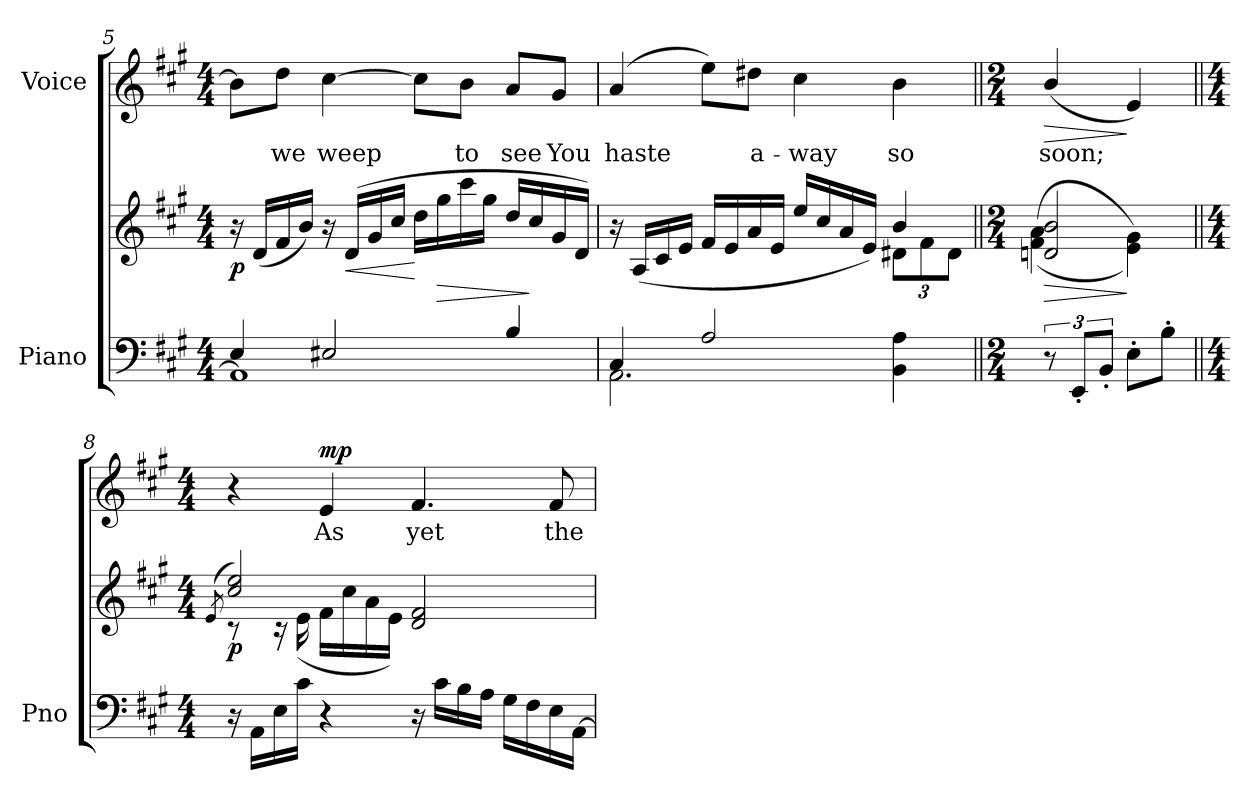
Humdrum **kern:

**kern	**kern	**dynam	**kern	**text	**dynam
*part2	*part2	*part2	*part1	*part1	*part1
*staff3	*staff2	*staff2/3	*staff1	*staff1	*staff1
*I"Piano	*	*	*I"Voice	*	*
*I'Pno	*	*	*	*	*
!!LO:PB:g=z
*clefF4	*clefG2	*	*clefG2	*	*
*k[f#c#g#]	*k[f#c#g#]	*	*k[f#c#g#]	*	*
*M4/4	*M4/4	*	*M4/4	*	*
=5	=5	=5	=5	=5	=5
*^	*	*	*	*	*
!	!	!	!LO:DY:b	!	!	!
4E/	1AA]	16r	p	8b\L]	.	.
.	.	(16d/LL	.	.	.	.
!	!	!	!	!	!LO:LY:b	!
.	.	16f#/	.	8dd\J	we	.
.	.	16b/JJ)	.	.	.	.
!	!	!	!	!	!LO:LY:b	!
2E#X/	.	16r	.	[4cc#\	weep	.
!	!	!	!LO:HP:b	!	!	!
.	.	(16d/LL	<	.	.	.
.	.	16g#/	.	.	.	.
.	.	16cc#/JJ	.	.	.	.
.	.	16dd\LL	[	8cc#\L]	.	.
!	!	!	!LO:HP:b	!	!	!
.	.	16gg#\	>	.	.	.
!	!	!	!	!	!LO:LY:b	!
.	.	16ccc#\	.	8b\J	to	.
.	.	16gg#\JJ	.	.	.	.
!	!	!	!	!	!LO:LY:b	!
4B/	.	16dd/LL	.	8a/L	see	.
.	.	16cc#/	]	.	.	.
!	!	!	!	!	!LO:LY:b	!
.	.	16g#/	.	8g#/J	You	.
.	.	16d/JJ)	.	.	.	.
!!LO:LB:g=z
=6	=6	=6	=6	=6	=6	=6
*	*	*^	*	*	*	*
!	!	!	!	!	!	!LO:LY:b	!
4C#/	2.AA\	16r	2.ryy	.	(4a/	haste	.
.	.	(>16A/LL	.	.	.	.	.
.	.	16c#/	.	.	.	.	.
.	.	16e/JJ	.	.	.	.	.
2A/	.	16f#/LL	.	.	8ee\L)	.	.
.	.	16e/	.	.	.	.	.
!	!	!	!	!	!	!LO:LY:b	!
.	.	16a/	.	.	8dd#X\J	a-	.
.	.	16e/JJ	.	.	.	.	.
!	!	!	!	!	!	!LO:LY:b	!
.	.	16ee/LL	.	.	4cc#\	-way	.
.	.	16cc#/	.	.	.	.	.
.	.	16a/	.	.	.	.	.
.	.	16e/JJ)	.	.	.	.	.
*	*	*	*Xbrackettup	*	*	*	*
!	!	!	!	!	!	!LO:LY:b	!
4BB\ 4A\	4ryy	4b/	12d#X\L	.	4b\	so	.
.	.	.	12f#\	.	.	.	.
.	.	.	12d#\J	.	.	.	.
*v	*v	*	*	*	*	*	*
!!LO:PB:g=z
=7||	=7||	=7||	=7||	=7||	=7||	=7||
*M2/4	*M2/4	*	*	*M2/4	*	*
!	!	!	!LO:HP:b	!	!LO:LY:b	!LO:HP:b
12r	2dn/ 2b/	((<4f#\ 4a\	>	(4b/	soon;	>
12EE'/L	.	.	.	.	.	.
12BB'/J	.	.	.	.	.	.
8E'\L	.	4e\ 4g#\))	]	4e/)	.	]
8B'\J	.	.	.	.	.	.
=8||	=8||	=8||	=8||	=8||	=8||	=8||
*M4/4	*M4/4	*	*	*M4/4	*	*
.	(>8qe/	.	.	.	.	.
!	!	!	!LO:DY:b	!	!	!
16r	2cc#/ 2ee/)	8r	p	4r	.	.
16AA\LL	.	.	.	.	.	.
16E\	.	16r	.	.	.	.
16c#\JJ	.	(16e\	.	.	.	.
!	!	!	!	!	!LO:LY:b	!LO:DY:a
4r	.	16f#\LL	.	4e/	As	mp
.	.	16cc#\	.	.	.	.
.	.	16a\	.	.	.	.
.	.	16e\JJ)	.	.	.	.
!	!	!	!	!	!LO:LY:b	!
16r	2d/ 2f#/	2ryy	.	4.f#/	yet	.
16c#\LL	.	.	.	.	.	.
16B\	.	.	.	.	.	.
16A\JJ	.	.	.	.	.	.
16G#\LL	.	.	.	.	.	.
16F#\	.	.	.	.	.	.
!	!	!	!	!	!LO:LY:b	!
16E\	.	.	.	8f#/	the	.
[16AA\JJ	.	.	.	.	.	.
*	*v	*v	*	*	*	*
=	=	=	=	=	=
*-	*-	*-	*-	*-	*-
